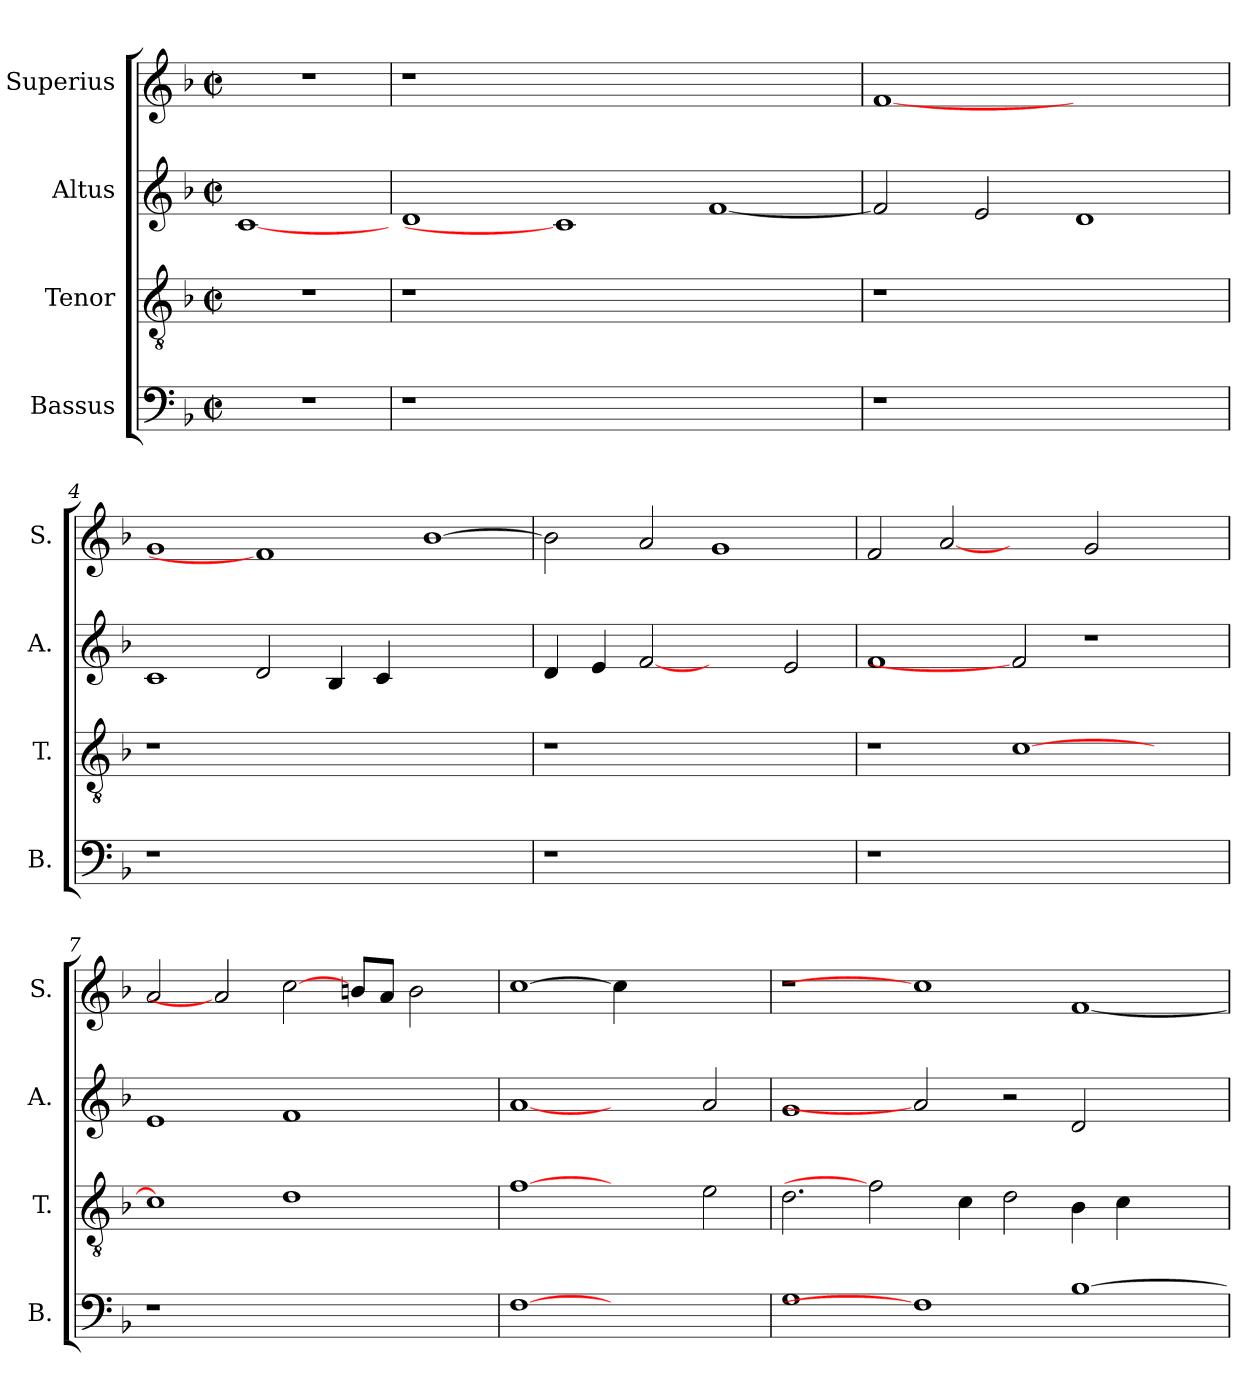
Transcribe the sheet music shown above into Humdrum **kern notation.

**kern	**kern	**kern	**kern
*part4	*part3	*part2	*part1
*staff4	*staff3	*staff2	*staff1
*I"Bassus	*I"Tenor	*I"Altus	*I"Superius
*I'B.	*I'T.	*I'A.	*I'S.
!!LO:PB:g=z
*clefF4	*clefGv2	*clefG2	*clefG2
*	*ITrd7c12	*	*
*k[b-]	*k[b-]	*k[b-]	*k[b-]
*F:	*F:	*F:	*F:
*M2/2	*M2/2	*M2/2	*M2/2
*met(c|)	*met(c|)	*met(c|)	*met(c|)
=1	=1	=1	=1
!LO:N:vis=1	!LO:N:vis=1	!	!LO:N:vis=1
1r	1r	[1ci	1r
=2	=2	=2	=2
!LO:N:vis=1	!LO:N:vis=1	!	!LO:N:vis=1
1r	1r	1di	1r
0ryy	0ryy	1ci]	0ryy
.	.	[<1fi	.
=3	=3	=3	=3
!LO:N:vis=1	!LO:N:vis=1	!	!
1r	1r	2fi/]	[1fi
.	.	2ei/	.
1ryy	1ryy	1di	1ryy
=4	=4	=4	=4
!LO:N:vis=1	!LO:N:vis=1	!	!
1r	1r	1ci	1gi
0ryy	0ryy	2di/	1fi]
.	.	4B-i/	.
.	.	4ci/	.
.	.	1ryy	[>1b-i
=5	=5	=5	=5
!LO:N:vis=1	!LO:N:vis=1	!	!
1r	1r	4di/	2b-i\]
.	.	4ei/	.
.	.	[2fi	2ai/
1ryy	1ryy	2ryy	1gi
.	.	2ei/	.
!!LO:LB:g=z
=6	=6	=6	=6
!LO:N:vis=1	!	!	!
1r	1r	1fi	2fi/
.	.	.	[2ai
1.ryy	[>1Ci	2fi]	2ryy
.	.	1r	2gi/
.	2ryy	.	2ryy
=7	=7	=7	=7
!LO:N:vis=1	!	!	!
1r	1Ci]	1ei	2ai/
.	.	.	2ai]
1ryy	1Di	1fi	[2cci\
.	.	.	8bni/L
.	.	.	8ai/J
.	.	.	2bi\
4ryy	4ryy	4ryy	.
=8	=8	=8	=8
[1Fi	[1Fi	[1ai	[1cci
1ryy	2ryy	2ryy	4cci\]
.	.	.	2.ryy
.	2Ei\	2ai/	.
=9	=9	=9	=9
1Gi	2.Di\	1gi	1r
.	2Fi]	.	.
1Fi]	.	2ai]	1cci]
.	4Ci\	.	.
.	2Di\	2r	.
[>1B-i	4BB-i\	2di/	[<1fi
.	4Ci\	.	.
.	2ryy	2ryy	.
=	=	=	=
*-	*-	*-	*-
